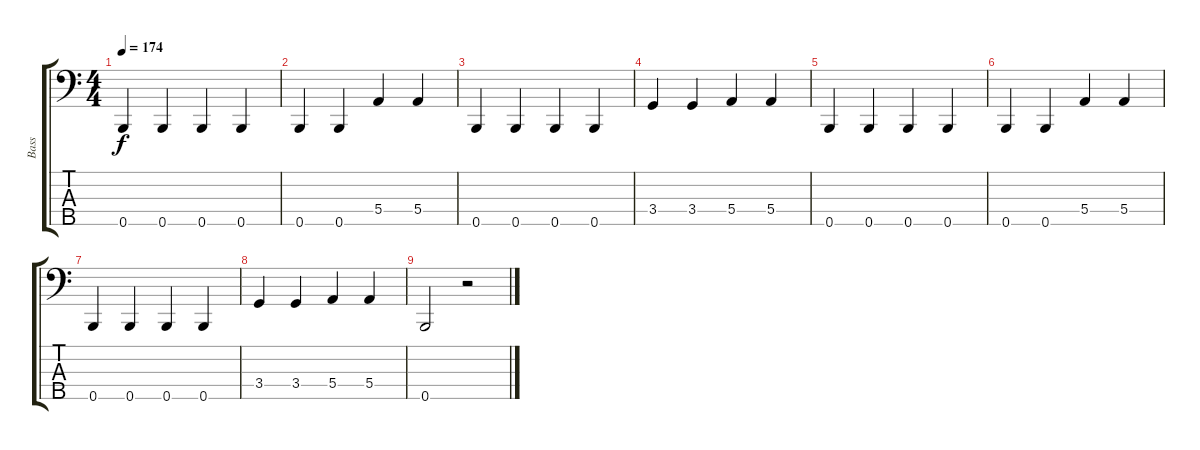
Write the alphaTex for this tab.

\track ("Bass" "Bass") {instrument electricbassfinger}
\staff {score tabs}
\tuning (G2 D2 A1 E1 B0) {hide}
\ts (4 4)
\tempo 174
\clef f4
\ks c
0.5.4{dy f} 0.5.4 0.5.4 0.5.4 |
0.5.4 0.5.4 5.4.4 5.4.4 |
0.5.4 0.5.4 0.5.4 0.5.4 |
3.4.4 3.4.4 5.4.4 5.4.4 |
0.5.4 0.5.4 0.5.4 0.5.4 |
0.5.4 0.5.4 5.4.4 5.4.4 |
0.5.4 0.5.4 0.5.4 0.5.4 |
3.4.4 3.4.4 5.4.4 5.4.4 |
0.5.2 r.2
